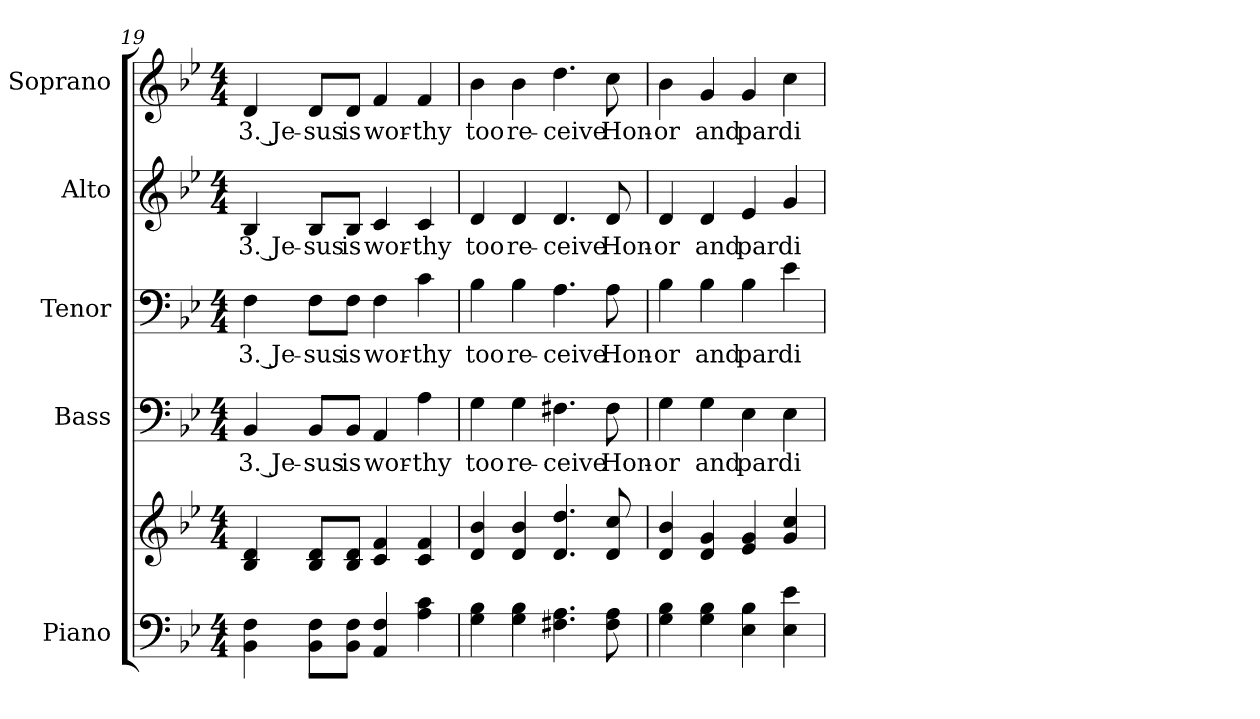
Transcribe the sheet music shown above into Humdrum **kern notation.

**kern	**kern	**kern	**text	**kern	**text	**kern	**text	**kern	**text
*part5	*part5	*part4	*part4	*part3	*part3	*part2	*part2	*part1	*part1
*staff6	*staff5	*staff4	*staff4	*staff3	*staff3	*staff2	*staff2	*staff1	*staff1
*I"Piano	*	*I"Bass	*	*I"Tenor	*	*I"Alto	*	*I"Soprano	*
*I'Pno.	*	*I'B.	*	*I'T.	*	*I'A.	*	*I'S.	*
!!LO:LB:g=z
*clefF4	*clefG2	*clefF4	*	*clefF4	*	*clefG2	*	*clefG2	*
*k[b-e-]	*k[b-e-]	*k[b-e-]	*	*k[b-e-]	*	*k[b-e-]	*	*k[b-e-]	*
*B-:	*B-:	*B-:	*	*B-:	*	*B-:	*	*B-:	*
*M4/4	*M4/4	*M4/4	*	*M4/4	*	*M4/4	*	*M4/4	*
=19	=19	=19	=19	=19	=19	=19	=19	=19	=19
!	!	!	!LO:LY:b:color=#000000	!	!	!	!	!	!
!	!	!	!	!	!LO:LY:b:color=#000000	!	!	!	!
!	!	!	!	!	!	!	!LO:LY:b:color=#000000	!	!
!	!	!	!	!	!	!	!	!	!LO:LY:b:color=#000000
4BB-i\ 4Fi	4B-i/ 4di	4BB-i/	3. Je-	4Fi\	3. Je-	4B-i/	3. Je-	4di/	3. Je-
!	!	!	!LO:LY:b:color=#000000	!	!	!	!	!	!
!	!	!	!	!	!LO:LY:b:color=#000000	!	!	!	!
!	!	!	!	!	!	!	!LO:LY:b:color=#000000	!	!
!	!	!	!	!	!	!	!	!	!LO:LY:b:color=#000000
8BB-i\ 8Fi\L	8B-i/ 8di/L	8BB-i/L	-sus	8Fi\L	-sus	8B-i/L	-sus	8di/L	-sus
!	!	!	!LO:LY:b:color=#000000	!	!	!	!	!	!
!	!	!	!	!	!LO:LY:b:color=#000000	!	!	!	!
!	!	!	!	!	!	!	!LO:LY:b:color=#000000	!	!
!	!	!	!	!	!	!	!	!	!LO:LY:b:color=#000000
8BB-i\ 8Fi\J	8B-i/ 8di/J	8BB-i/J	is	8Fi\J	is	8B-i/J	is	8di/J	is
!	!	!	!LO:LY:b:color=#000000	!	!	!	!	!	!
!	!	!	!	!	!LO:LY:b:color=#000000	!	!	!	!
!	!	!	!	!	!	!	!LO:LY:b:color=#000000	!	!
!	!	!	!	!	!	!	!	!	!LO:LY:b:color=#000000
4AAi/ 4Fi	4ci/ 4fi	4AAi/	wor-	4Fi\	wor-	4ci/	wor-	4fi/	wor-
!	!	!	!LO:LY:b:color=#000000	!	!	!	!	!	!
!	!	!	!	!	!LO:LY:b:color=#000000	!	!	!	!
!	!	!	!	!	!	!	!LO:LY:b:color=#000000	!	!
!	!	!	!	!	!	!	!	!	!LO:LY:b:color=#000000
4Ai\ 4ci	4ci/ 4fi	4Ai\	-thy	4ci\	-thy	4ci/	-thy	4fi/	-thy
=20	=20	=20	=20	=20	=20	=20	=20	=20	=20
!	!	!	!LO:LY:b:color=#000000	!	!	!	!	!	!
!	!	!	!	!	!LO:LY:b:color=#000000	!	!	!	!
!	!	!	!	!	!	!	!LO:LY:b:color=#000000	!	!
!	!	!	!	!	!	!	!	!	!LO:LY:b:color=#000000
4Gi\ 4B-i	4di/ 4b-i	4Gi\	too	4B-i\	too	4di/	too	4b-i\	too
!	!	!	!LO:LY:b:color=#000000	!	!	!	!	!	!
!	!	!	!	!	!LO:LY:b:color=#000000	!	!	!	!
!	!	!	!	!	!	!	!LO:LY:b:color=#000000	!	!
!	!	!	!	!	!	!	!	!	!LO:LY:b:color=#000000
4Gi\ 4B-i	4di/ 4b-i	4Gi\	re-	4B-i\	re-	4di/	re-	4b-i\	re-
!	!	!	!LO:LY:b:color=#000000	!	!	!	!	!	!
!	!	!	!	!	!LO:LY:b:color=#000000	!	!	!	!
!	!	!	!	!	!	!	!LO:LY:b:color=#000000	!	!
!	!	!	!	!	!	!	!	!	!LO:LY:b:color=#000000
4.F#Xi\ 4.Ai	4.di/ 4.ddi	4.F#Xi\	-ceive	4.Ai\	-ceive	4.di/	-ceive	4.ddi\	-ceive
!	!	!	!LO:LY:b:color=#000000	!	!	!	!	!	!
!	!	!	!	!	!LO:LY:b:color=#000000	!	!	!	!
!	!	!	!	!	!	!	!LO:LY:b:color=#000000	!	!
!	!	!	!	!	!	!	!	!	!LO:LY:b:color=#000000
8F#i\ 8Ai	8di/ 8cci	8F#i\	Hon-	8Ai\	Hon-	8di/	Hon-	8cci\	Hon-
!!LO:PB:g=z
=21	=21	=21	=21	=21	=21	=21	=21	=21	=21
!	!	!	!LO:LY:b:color=#000000	!	!	!	!	!	!
!	!	!	!	!	!LO:LY:b:color=#000000	!	!	!	!
!	!	!	!	!	!	!	!LO:LY:b:color=#000000	!	!
!	!	!	!	!	!	!	!	!	!LO:LY:b:color=#000000
4Gi\ 4B-i	4di/ 4b-i	4Gi\	-or	4B-i\	-or	4di/	-or	4b-i\	-or
!	!	!	!LO:LY:b:color=#000000	!	!	!	!	!	!
!	!	!	!	!	!LO:LY:b:color=#000000	!	!	!	!
!	!	!	!	!	!	!	!LO:LY:b:color=#000000	!	!
!	!	!	!	!	!	!	!	!	!LO:LY:b:color=#000000
4Gi\ 4B-i	4di/ 4gi	4Gi\	and	4B-i\	and	4di/	and	4gi/	and
!	!	!	!LO:LY:b:color=#000000	!	!	!	!	!	!
!	!	!	!	!	!LO:LY:b:color=#000000	!	!	!	!
!	!	!	!	!	!	!	!LO:LY:b:color=#000000	!	!
!	!	!	!	!	!	!	!	!	!LO:LY:b:color=#000000
4E-i\ 4B-i	4e-i/ 4gi	4E-i\	par	4B-i\	par	4e-i/	par	4gi/	par
!	!	!	!LO:LY:b:color=#000000	!	!	!	!	!	!
!	!	!	!	!	!LO:LY:b:color=#000000	!	!	!	!
!	!	!	!	!	!	!	!LO:LY:b:color=#000000	!	!
!	!	!	!	!	!	!	!	!	!LO:LY:b:color=#000000
4E-i\ 4e-i	4gi/ 4cci	4E-i\	di-	4e-i\	di-	4gi/	di-	4cci\	di-
=	=	=	=	=	=	=	=	=	=
*-	*-	*-	*-	*-	*-	*-	*-	*-	*-
